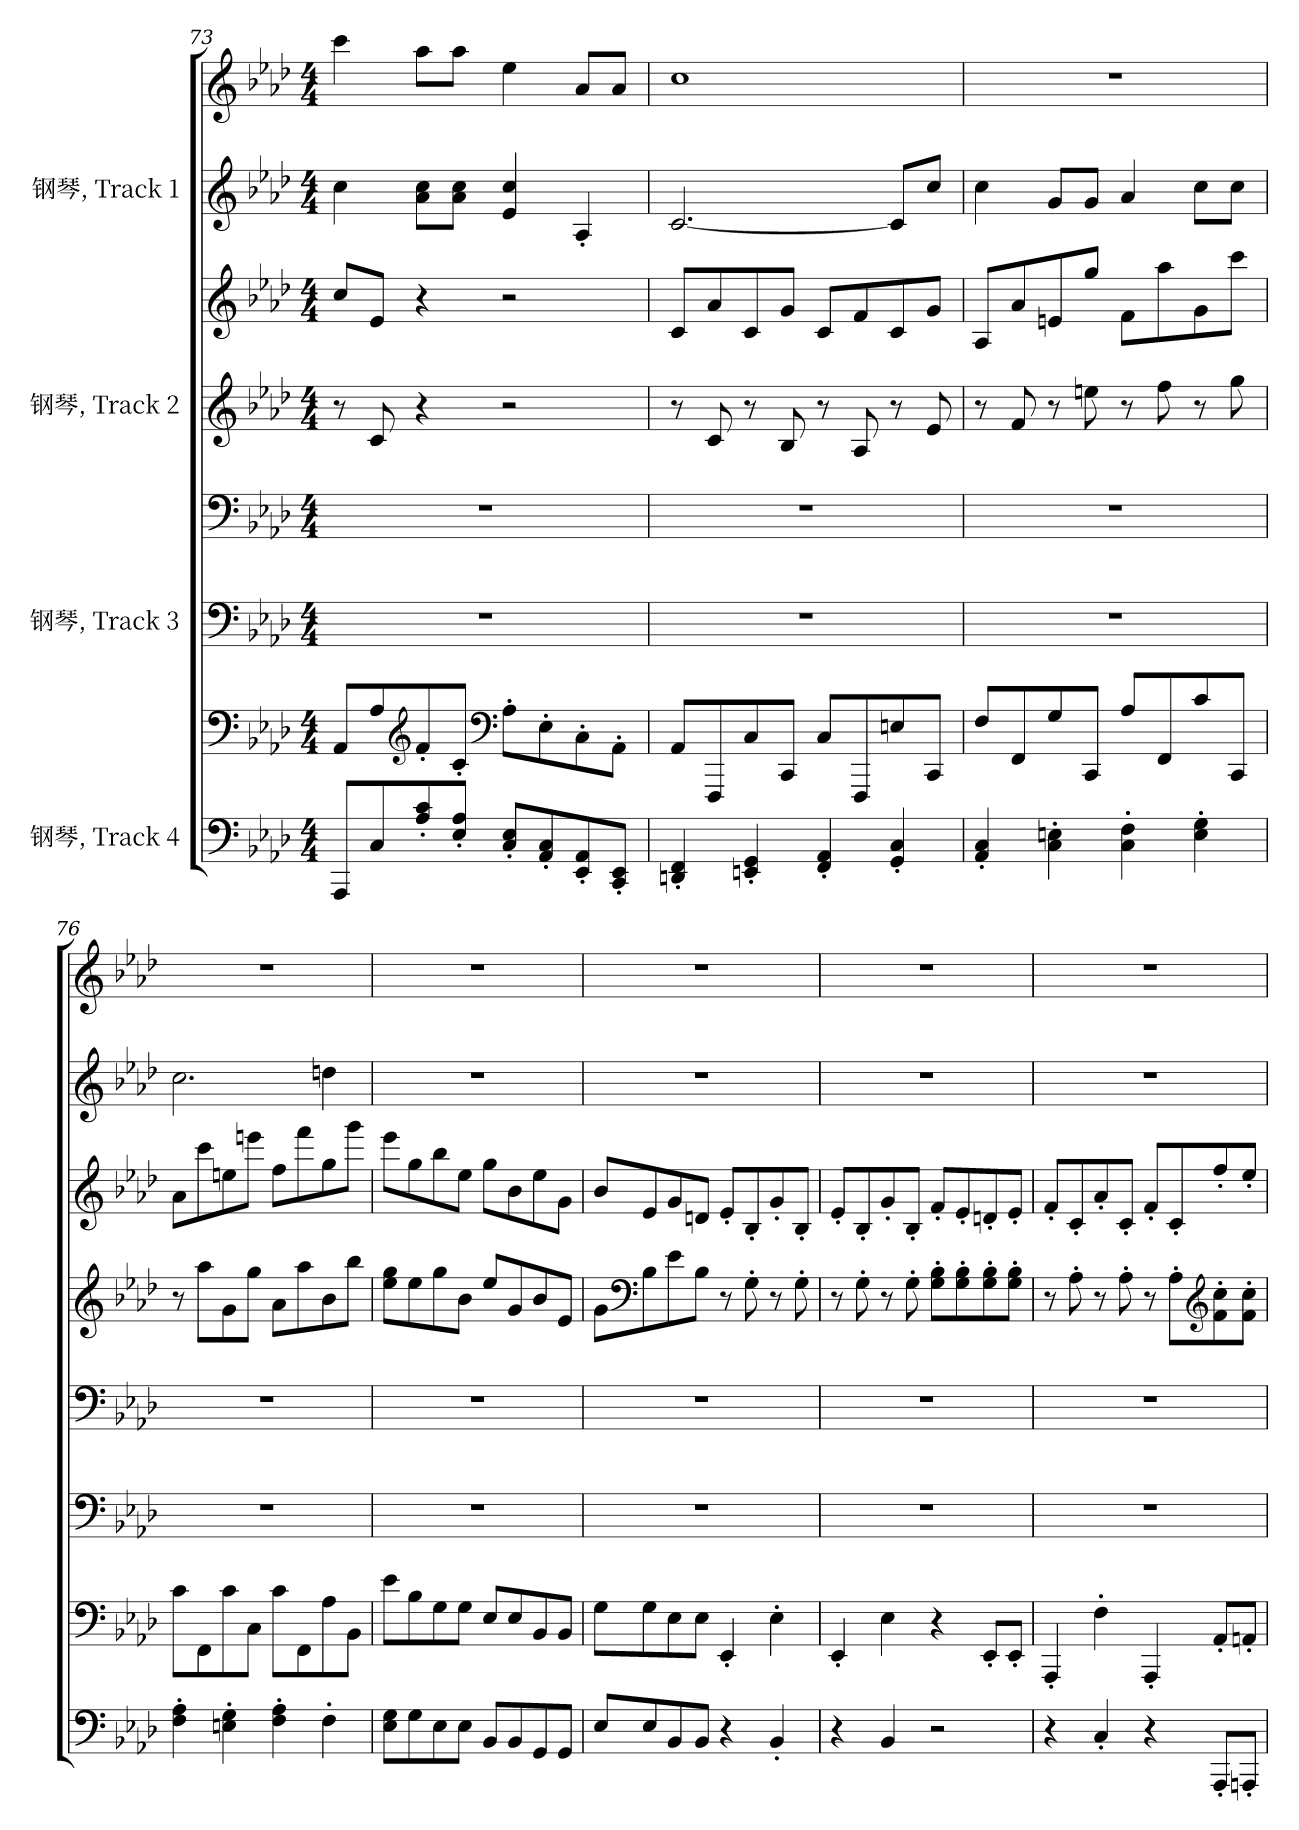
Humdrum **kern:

**kern	**kern	**kern	**kern	**kern	**kern	**kern	**kern
*part4	*part4	*part3	*part3	*part2	*part2	*part1	*part1
*staff8	*staff7	*staff6	*staff5	*staff4	*staff3	*staff2	*staff1
*I"钢琴, Track 4	*	*I"钢琴, Track 3	*	*I"钢琴, Track 2	*	*I"钢琴, Track 1	*
!!LO:PB:g=z
*clefF4	*clefF4	*clefF4	*clefF4	*clefG2	*clefG2	*clefG2	*clefG2
*k[b-e-a-d-]	*k[b-e-a-d-]	*k[b-e-a-d-]	*k[b-e-a-d-]	*k[b-e-a-d-]	*k[b-e-a-d-]	*k[b-e-a-d-]	*k[b-e-a-d-]
*M4/4	*M4/4	*M4/4	*M4/4	*M4/4	*M4/4	*M4/4	*M4/4
=73	=73	=73	=73	=73	=73	=73	=73
8AAA-/L	8AA-/L	1r	1r	8r	8cc/L	4cc\	4ccc\
8C/	8A-/	.	.	8c/	8e-/J	.	.
*	*clefG2	*	*	*	*	*	*
8A-/' 8c/'	8f'/	.	.	4r	4r	8a-\ 8cc\L	8aa-\L
8E-/' 8A-/'J	8c'/J	.	.	.	.	8a-\ 8cc\J	8aa-\J
*	*clefF4	*	*	*	*	*	*
8C/' 8E-/'L	8A-'\L	.	.	2r	2r	4e-/ 4cc/	4ee-\
8AA-/' 8C/'	8E-'\	.	.	.	.	.	.
8EE-/' 8AA-/'	8C'\	.	.	.	.	4A-'/	8a-/L
8CC/' 8EE-/'J	8AA-'\J	.	.	.	.	.	8a-/J
=74	=74	=74	=74	=74	=74	=74	=74
4DDn/' 4FF/'	8AA-/L	1r	1r	8r	8c/L	[2.c/	1cc
.	8FFF/	.	.	8c/	8a-/	.	.
4EEn/' 4GG/'	8C/	.	.	8r	8c/	.	.
.	8CC/J	.	.	8B-/	8g/J	.	.
4FF/' 4AA-/'	8C/L	.	.	8r	8c/L	.	.
.	8FFF/	.	.	8A-/	8f/	.	.
4GG/' 4C/'	8En/	.	.	8r	8c/	8c/L]	.
.	8CC/J	.	.	8e-/	8g/J	8cc/J	.
=75	=75	=75	=75	=75	=75	=75	=75
4AA-/' 4C/'	8F/L	1r	1r	8r	8A-/L	4cc\	1r
.	8FF/	.	.	8f/	8a-/	.	.
4C\' 4En\'	8G/	.	.	8r	8en/	8g/L	.
.	8CC/J	.	.	8een\	8gg/J	8g/J	.
4C\' 4F\'	8A-/L	.	.	8r	8f\L	4a-/	.
.	8FF/	.	.	8ff\	8aa-\	.	.
4E\' 4G\'	8c/	.	.	8r	8g\	8cc\L	.
.	8CC/J	.	.	8gg\	8ccc\J	8cc\J	.
!!LO:PB:g=z
=76	=76	=76	=76	=76	=76	=76	=76
4F\' 4A-\'	8c\L	1r	1r	8r	8a-\L	2.cc\	1r
.	8FF\	.	.	8aa-\L	8ccc\	.	.
4En\' 4G\'	8c\	.	.	8g\	8een\	.	.
.	8C\J	.	.	8gg\J	8eeen\J	.	.
4F\' 4A-\'	8c\L	.	.	8a-\L	8ff\L	.	.
.	8FF\	.	.	8aa-\	8fff\	.	.
4F'\	8A-\	.	.	8b-\	8gg\	4ddn\	.
.	8BB-\J	.	.	8bb-\J	8ggg\J	.	.
=77	=77	=77	=77	=77	=77	=77	=77
8E-\ 8G\L	8e-\L	1r	1r	8ee-\ 8gg\L	8eee-\L	1r	1r
8G\	8B-\	.	.	8ee-\	8gg\	.	.
8E-\	8G\	.	.	8gg\	8bb-\	.	.
8E-\J	8G\J	.	.	8b-\J	8ee-\J	.	.
8BB-/L	8E-/L	.	.	8ee-/L	8gg\L	.	.
8BB-/	8E-/	.	.	8g/	8b-\	.	.
8GG/	8BB-/	.	.	8b-/	8ee-\	.	.
8GG/J	8BB-/J	.	.	8e-/J	8g\J	.	.
=78	=78	=78	=78	=78	=78	=78	=78
8E-/L	8G\L	1r	1r	8g\L	8b-/L	1r	1r
*	*	*	*	*clefF4	*	*	*
8E-/	8G\	.	.	8B-\	8e-/	.	.
8BB-/	8E-\	.	.	8e-\	8g/	.	.
8BB-/J	8E-\J	.	.	8B-\J	8dn/J	.	.
4r	4EE-'/	.	.	8r	8e-'/L	.	.
.	.	.	.	8G'\	8B-'/	.	.
4BB-'/	4E-'\	.	.	8r	8g'/	.	.
.	.	.	.	8G'\	8B-'/J	.	.
=79	=79	=79	=79	=79	=79	=79	=79
4r	4EE-'/	1r	1r	8r	8e-'/L	1r	1r
.	.	.	.	8G'\	8B-'/	.	.
4BB-/	4E-\	.	.	8r	8g'/	.	.
.	.	.	.	8G'\	8B-'/J	.	.
2r	4r	.	.	8G\' 8B-\'L	8f'/L	.	.
.	.	.	.	8G\' 8B-\'	8e-'/	.	.
.	8EE-'/L	.	.	8G\' 8B-\'	8dn'/	.	.
.	8EE-'/J	.	.	8G\' 8B-\'J	8e-'/J	.	.
!!LO:PB:g=z
=80	=80	=80	=80	=80	=80	=80	=80
4r	4AAA-'/	1r	1r	8r	8f'/L	1r	1r
.	.	.	.	8A-'\	8c'/	.	.
4C'/	4F'\	.	.	8r	8a-'/	.	.
.	.	.	.	8A-'\	8c'/J	.	.
4r	4AAA-'/	.	.	8r	8f'/L	.	.
.	.	.	.	8A-'\L	8c'/	.	.
*	*	*	*	*clefG2	*	*	*
8AAA-'/L	8AA-'/L	.	.	8f\' 8cc\'	8ff'/	.	.
8AAAn'/J	8AAn'/J	.	.	8f\' 8cc\'J	8ee-'/J	.	.
=	=	=	=	=	=	=	=
*-	*-	*-	*-	*-	*-	*-	*-
